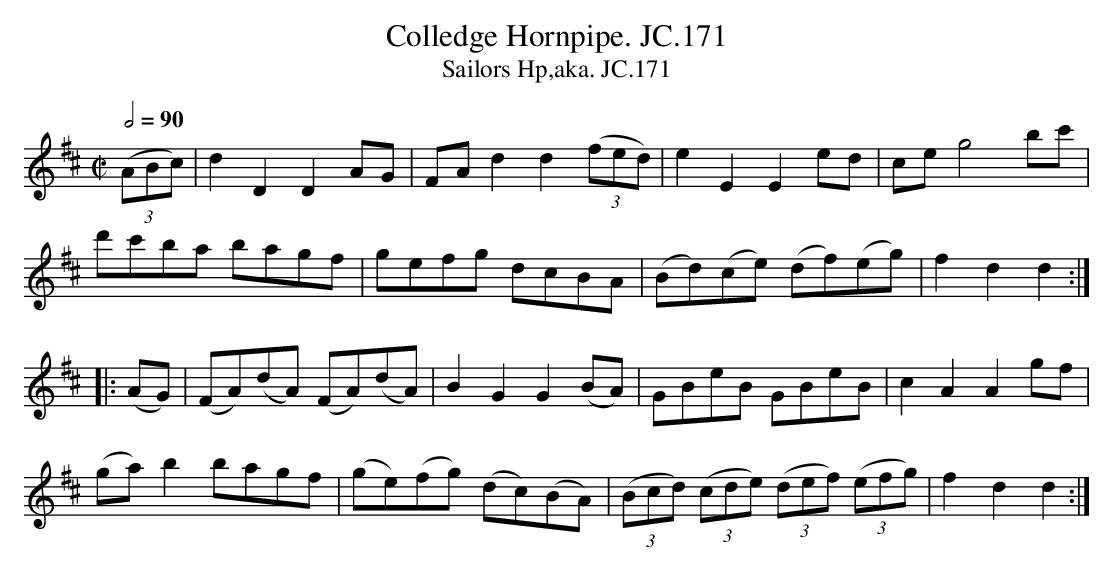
X:1
T:Colledge Hornpipe. JC.171
T:Sailors Hp,aka. JC.171
M:C|
L:1/8
Q:2/4=90
K:D
((3ABc)|\\
d2D2D2AG|FAd2d2((3fed)|e2E2E2ed|ceg4bc'|
d'c'ba bagf|gefg dcBA|(Bd)(ce) (df)(eg)|f2d2d2:|
|:(AG)|(FA)(dA) (FA)(dA)|B2G2G2(BA)|GBeB GBeB|c2A2A2gf|
(ga)b2bagf|(ge)(fg) (dc)(BA)|((3Bcd) ((3cde) ((3def) ((3efg)|f2d2d2:|
